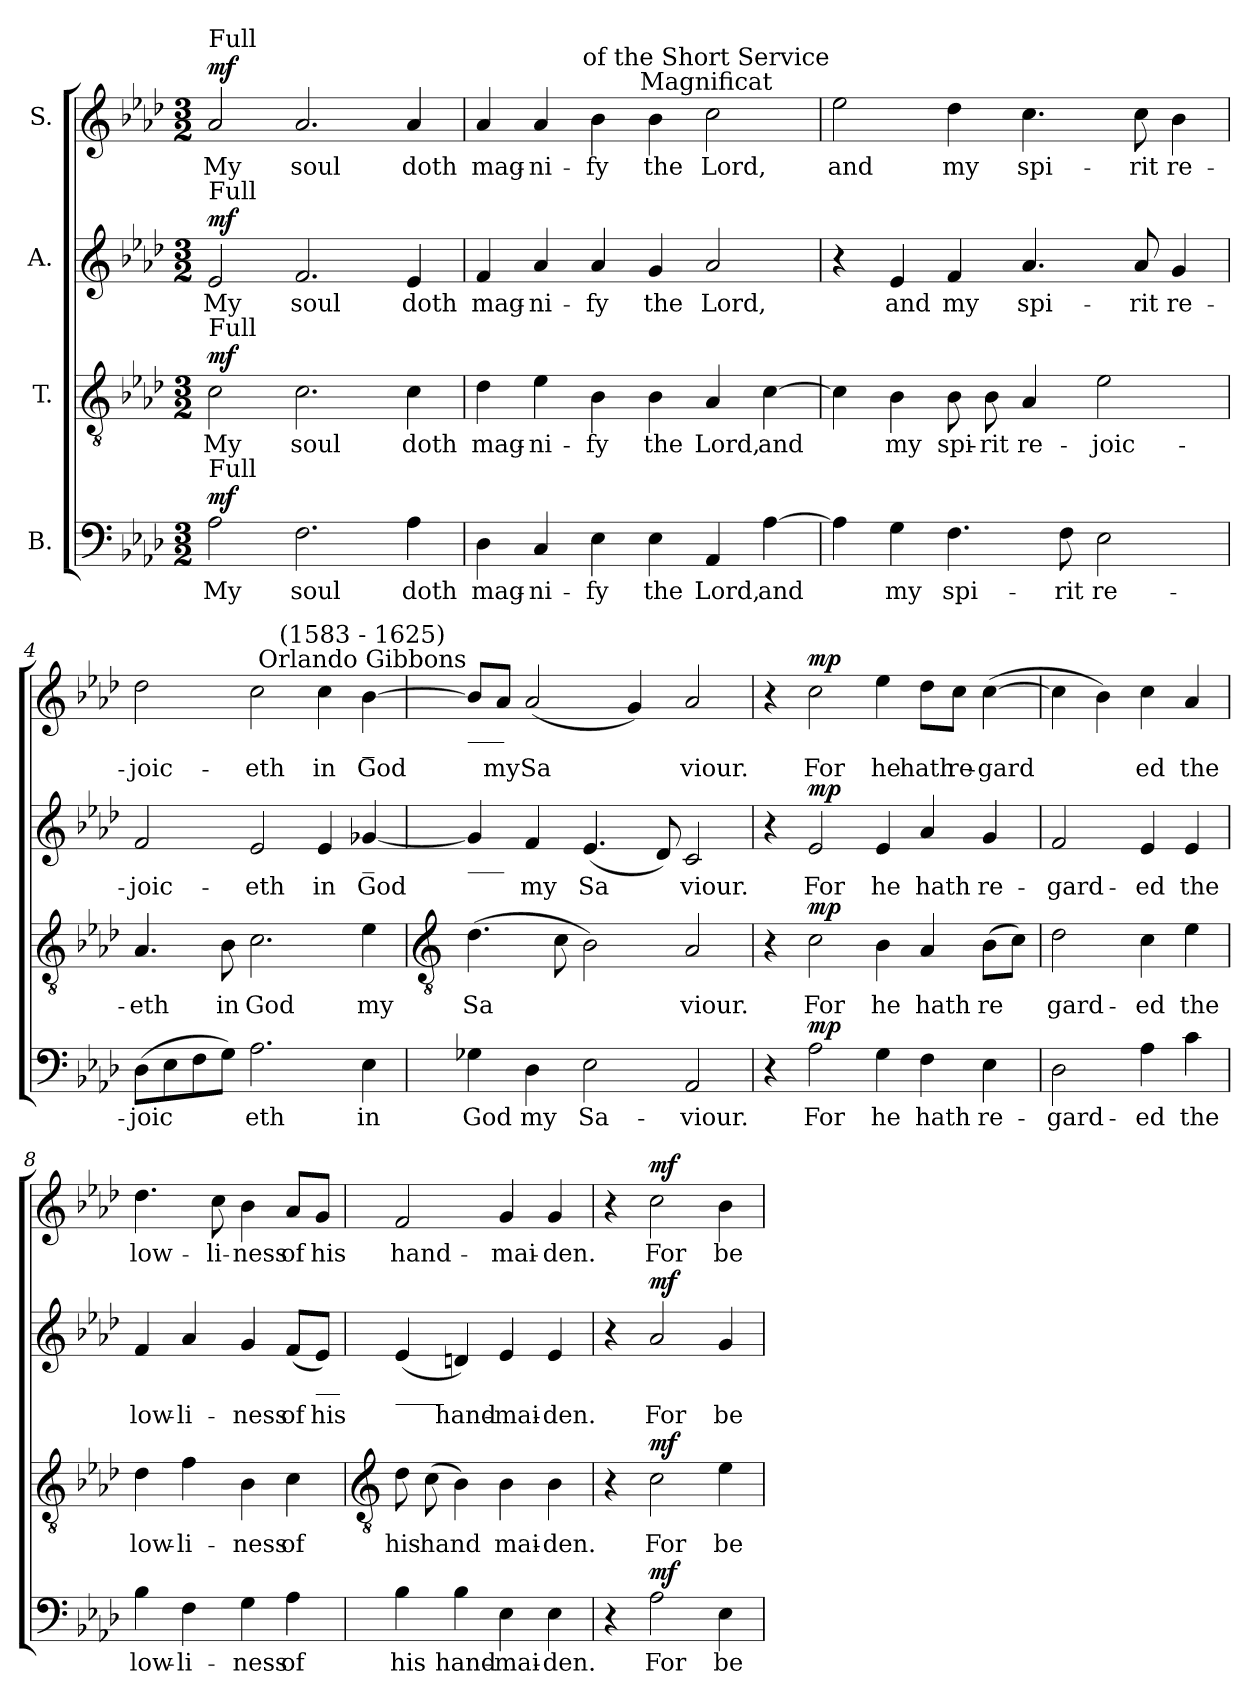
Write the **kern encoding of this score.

**kern	**text	**dynam	**kern	**text	**dynam	**kern	**text	**dynam	**kern	**text	**dynam
*part4	*part4	*part4	*part3	*part3	*part3	*part2	*part2	*part2	*part1	*part1	*part1
*staff4	*staff4	*staff4	*staff3	*staff3	*staff3	*staff2	*staff2	*staff2	*staff1	*staff1	*staff1
*I"B.	*	*	*I"T.	*	*	*I"A.	*	*	*I"S.	*	*
*clefF4	*	*	*clefGv2	*	*	*clefG2	*	*	*clefG2	*	*
*k[b-e-a-d-]	*	*	*k[b-e-a-d-]	*	*	*k[b-e-a-d-]	*	*	*k[b-e-a-d-]	*	*
*A-:	*	*	*A-:	*	*	*A-:	*	*	*A-:	*	*
*M3/2	*	*	*M3/2	*	*	*M3/2	*	*	*M3/2	*	*
=1	=1	=1	=1	=1	=1	=1	=1	=1	=1	=1	=1
!	!	!	!	!	!	!	!	!	!LO:TX:a:t=Full	!	!
!	!	!	!	!	!	!LO:TX:a:t=Full	!	!	!	!	!
!	!	!	!LO:TX:a:t=Full	!	!	!	!	!	!	!	!
!LO:TX:a:t=Full	!	!	!	!	!	!	!	!	!	!	!
!	!LO:LY:b	!LO:DY:b	!	!LO:LY:b	!LO:DY:b	!	!LO:LY:b	!LO:DY:b	!	!LO:LY:b	!LO:DY:b
2A-	My	mf	2c	My	mf	2e-	My	mf	2a-	My	mf
!	!LO:LY:b	!	!	!LO:LY:b	!	!	!LO:LY:b	!	!	!LO:LY:b	!
2.F	soul	.	2.c	soul	.	2.f	soul	.	2.a-	soul	.
!	!LO:LY:b	!	!	!LO:LY:b	!	!	!LO:LY:b	!	!	!LO:LY:b	!
4A-	doth	.	4c	doth	.	4e-	doth	.	4a-	doth	.
=2	=2	=2	=2	=2	=2	=2	=2	=2	=2	=2	=2
!	!LO:LY:b	!	!	!LO:LY:b	!	!	!LO:LY:b	!	!	!LO:LY:b	!
4D-	mag-	.	4d-	mag-	.	4f	mag-	.	4a-	mag-	.
!	!LO:LY:b	!	!	!LO:LY:b	!	!	!LO:LY:b	!	!	!LO:LY:b	!
4C	-ni-	.	4e-	-ni-	.	4a-	-ni-	.	4a-	-ni-	.
!	!LO:LY:b	!	!	!LO:LY:b	!	!	!LO:LY:b	!	!	!LO:LY:b	!
4E-	-fy	.	4B-	-fy	.	4a-	-fy	.	4b-	-fy	.
!	!LO:LY:b	!	!	!LO:LY:b	!	!	!LO:LY:b	!	!	!LO:LY:b	!
4E-	the	.	4B-	the	.	4g	the	.	4b-	the	.
!	!	!	!	!	!	!	!	!	!LO:TX:a:cj:t=Magnificat	!	!
!	!	!	!	!	!	!	!	!	!LO:TX:a:cj:t=of the Short Service	!	!
!	!LO:LY:b	!	!	!LO:LY:b	!	!	!LO:LY:b	!	!	!LO:LY:b	!
4AA-	Lord,	.	4A-	Lord,	.	2a-	Lord,	.	2cc	Lord,	.
!	!LO:LY:b	!	!	!LO:LY:b	!	!	!	!	!	!	!
[4A-	and	.	[4c	and	.	.	.	.	.	.	.
=3	=3	=3	=3	=3	=3	=3	=3	=3	=3	=3	=3
!	!	!	!	!	!	!	!	!	!	!LO:LY:b	!
4A-]	.	.	4c]	.	.	4r	.	.	2ee-	and	.
!	!LO:LY:b	!	!	!LO:LY:b	!	!	!LO:LY:b	!	!	!	!
4G	my	.	4B-	my	.	4e-	and	.	.	.	.
!	!LO:LY:b	!	!	!LO:LY:b	!	!	!LO:LY:b	!	!	!LO:LY:b	!
4.F	spi-	.	8B-	spi-	.	4f	my	.	4dd-	my	.
!	!	!	!	!LO:LY:b	!	!	!	!	!	!	!
.	.	.	8B-	-rit	.	.	.	.	.	.	.
!	!	!	!	!LO:LY:b	!	!	!LO:LY:b	!	!	!LO:LY:b	!
.	.	.	4A-	re-	.	4.a-	spi-	.	4.cc	spi-	.
!	!LO:LY:b	!	!	!	!	!	!	!	!	!	!
8F	-rit	.	.	.	.	.	.	.	.	.	.
!	!LO:LY:b	!	!	!LO:LY:b	!	!	!	!	!	!	!
2E-	re-	.	2e-	-joic-	.	.	.	.	.	.	.
!	!	!	!	!	!	!	!LO:LY:b	!	!	!LO:LY:b	!
.	.	.	.	.	.	8a-	-rit	.	8cc	-rit	.
!	!	!	!	!	!	!	!LO:LY:b	!	!	!LO:LY:b	!
.	.	.	.	.	.	4g	re-	.	4b-	re-	.
=4	=4	=4	=4	=4	=4	=4	=4	=4	=4	=4	=4
!	!LO:LY:b	!	!	!LO:LY:b	!	!	!LO:LY:b	!	!	!LO:LY:b	!
(>8D-L	-joic	.	4.A-	-eth	.	2f	-joic-	.	2dd-	-joic-	.
8E-	.	.	.	.	.	.	.	.	.	.	.
8F	.	.	.	.	.	.	.	.	.	.	.
!	!	!	!	!LO:LY:b	!	!	!	!	!	!	!
8GJ)	.	.	8B-	in	.	.	.	.	.	.	.
!	!LO:LY:b	!	!	!LO:LY:b	!	!	!LO:LY:b	!	!	!LO:LY:b	!
2.A-	eth	.	2.c	God	.	2e-	-eth	.	2cc	-eth	.
!	!	!	!	!	!	!	!LO:LY:b	!	!	!LO:LY:b	!
.	.	.	.	.	.	4e-	in	.	4cc	in	.
!	!	!	!	!	!	!	!	!	!LO:TX:b:t=_	!	!
!	!	!	!	!	!	!	!	!	!LO:TX:a:cj:t=Orlando Gibbons	!	!
!	!	!	!	!	!	!	!	!	!LO:TX:a:cj:t=(1583 - 1625)	!	!
!	!	!	!	!	!	!LO:TX:b:t=_	!	!	!	!	!
!	!LO:LY:b	!	!	!LO:LY:b	!	!	!LO:LY:b	!	!	!LO:LY:b	!
4E-	in	.	4e-	my	.	[4g-X	God	.	[4b-	God	.
!!LO:LB:g=z
=5	=5	=5	=5	=5	=5	=5	=5	=5	=5	=5	=5
*	*	*	*clefGv2	*	*	*	*	*	*	*	*
!	!	!	!	!	!	!	!	!	!LO:TX:b:t=___	!	!
!	!	!	!	!	!	!LO:TX:b:t=___	!	!	!	!	!
!	!LO:LY:b	!	!	!LO:LY:b	!	!	!	!	!	!	!
4G-X	God	.	(>4.d-	Sa	.	4g-]	.	.	8b-/L]	.	.
!	!	!	!	!	!	!	!	!	!	!LO:LY:b	!
.	.	.	.	.	.	.	.	.	8a-/J	my	.
!	!LO:LY:b	!	!	!	!	!	!LO:LY:b	!	!	!LO:LY:b	!
4D-	my	.	.	.	.	4f	my	.	(<2a-	Sa	.
.	.	.	8c	.	.	.	.	.	.	.	.
!	!LO:LY:b	!	!	!	!	!	!LO:LY:b	!	!	!	!
2E-	Sa-	.	2B-)	.	.	(<4.e-	Sa	.	.	.	.
.	.	.	.	.	.	.	.	.	4g)	.	.
.	.	.	.	.	.	8d-)	.	.	.	.	.
!	!LO:LY:b	!	!	!LO:LY:b	!	!	!LO:LY:b	!	!	!LO:LY:b	!
2AA-	-viour.	.	2A-	viour.	.	2c	viour.	.	2a-	viour.	.
=6	=6	=6	=6	=6	=6	=6	=6	=6	=6	=6	=6
4r	.	.	4r	.	.	4r	.	.	4r	.	.
!	!LO:LY:b	!LO:DY:a	!	!LO:LY:b	!LO:DY:a	!	!LO:LY:b	!LO:DY:a	!	!LO:LY:b	!LO:DY:a
2A-	For	mp	2c	For	mp	2e-	For	mp	2cc	For	mp
!	!LO:LY:b	!	!	!LO:LY:b	!	!	!LO:LY:b	!	!	!LO:LY:b	!
4G	he	.	4B-	he	.	4e-	he	.	4ee-	he	.
!	!LO:LY:b	!	!	!LO:LY:b	!	!	!LO:LY:b	!	!	!LO:LY:b	!
4F	hath	.	4A-	hath	.	4a-	hath	.	8dd-\L	hath	.
!	!	!	!	!	!	!	!	!	!	!LO:LY:b	!
.	.	.	.	.	.	.	.	.	8cc\J	re-	.
!	!LO:LY:b	!	!	!LO:LY:b	!	!	!LO:LY:b	!	!	!LO:LY:b	!
4E-	re-	.	(>8B-L	re	.	4g	re-	.	(>[4cc	-gard	.
.	.	.	8cJ)	.	.	.	.	.	.	.	.
=7	=7	=7	=7	=7	=7	=7	=7	=7	=7	=7	=7
!	!LO:LY:b	!	!	!LO:LY:b	!	!	!LO:LY:b	!	!	!	!
2D-	-gard-	.	2d-	gard-	.	2f	-gard-	.	4cc]	.	.
.	.	.	.	.	.	.	.	.	4b-)	.	.
!	!LO:LY:b	!	!	!LO:LY:b	!	!	!LO:LY:b	!	!	!LO:LY:b	!
4A-	-ed	.	4c	-ed	.	4e-	-ed	.	4cc	ed	.
!	!LO:LY:b	!	!	!LO:LY:b	!	!	!LO:LY:b	!	!	!LO:LY:b	!
4c	the	.	4e-	the	.	4e-	the	.	4a-	the	.
=8	=8	=8	=8	=8	=8	=8	=8	=8	=8	=8	=8
!	!LO:LY:b	!	!	!LO:LY:b	!	!	!LO:LY:b	!	!	!LO:LY:b	!
4B-	low-	.	4d-	low-	.	4f	low-	.	4.dd-	low-	.
!	!LO:LY:b	!	!	!LO:LY:b	!	!	!LO:LY:b	!	!	!	!
4F	-li-	.	4f	-li-	.	4a-	-li-	.	.	.	.
!	!	!	!	!	!	!	!	!	!	!LO:LY:b	!
.	.	.	.	.	.	.	.	.	8cc	-li-	.
!	!LO:LY:b	!	!	!LO:LY:b	!	!	!LO:LY:b	!	!	!LO:LY:b	!
4G	-ness	.	4B-	-ness	.	4g	-ness	.	4b-	-ness	.
!	!LO:LY:b	!	!	!LO:LY:b	!	!	!LO:LY:b	!	!	!LO:LY:b	!
4A-	of	.	4c	of	.	(<8f/L	of	.	8a-/L	of	.
!	!	!	!	!	!	!LO:TX:b:t=__	!	!	!	!	!
!	!	!	!	!	!	!	!LO:LY:b	!	!	!LO:LY:b	!
.	.	.	.	.	.	8e-/J)	his	.	8g/J	his	.
!!LO:LB:g=z
=9	=9	=9	=9	=9	=9	=9	=9	=9	=9	=9	=9
*	*	*	*clefGv2	*	*	*	*	*	*	*	*
!	!	!	!	!	!	!LO:TX:b:t=____	!	!	!	!	!
!	!LO:LY:b	!	!	!LO:LY:b	!	!	!	!	!	!LO:LY:b	!
4B-	his	.	8d-	his	.	(<4e-	.	.	2f	hand-	.
!	!	!	!	!LO:LY:b	!	!	!	!	!	!	!
.	.	.	(>8c	hand	.	.	.	.	.	.	.
!	!LO:LY:b	!	!	!	!	!	!LO:LY:b	!	!	!	!
4B-	hand-	.	4B-)	.	.	4dn)	hand-	.	.	.	.
!	!LO:LY:b	!	!	!LO:LY:b	!	!	!LO:LY:b	!	!	!LO:LY:b	!
4E-	-mai-	.	4B-	mai-	.	4e-	-mai-	.	4g	-mai-	.
!	!LO:LY:b	!	!	!LO:LY:b	!	!	!LO:LY:b	!	!	!LO:LY:b	!
4E-	-den.	.	4B-	-den.	.	4e-	-den.	.	4g	-den.	.
=10	=10	=10	=10	=10	=10	=10	=10	=10	=10	=10	=10
4r	.	.	4r	.	.	4r	.	.	4r	.	.
!	!LO:LY:b	!LO:DY:a	!	!LO:LY:b	!LO:DY:b	!	!LO:LY:b	!LO:DY:a	!	!LO:LY:b	!LO:DY:a
2A-	For	mf	2c	For	mf	2a-	For	mf	2cc	For	mf
!	!LO:LY:b	!	!	!LO:LY:b	!	!	!LO:LY:b	!	!	!LO:LY:b	!
4E-	be-	.	4e-	be-	.	4g	be-	.	4b-	be-	.
=	=	=	=	=	=	=	=	=	=	=	=
*-	*-	*-	*-	*-	*-	*-	*-	*-	*-	*-	*-
